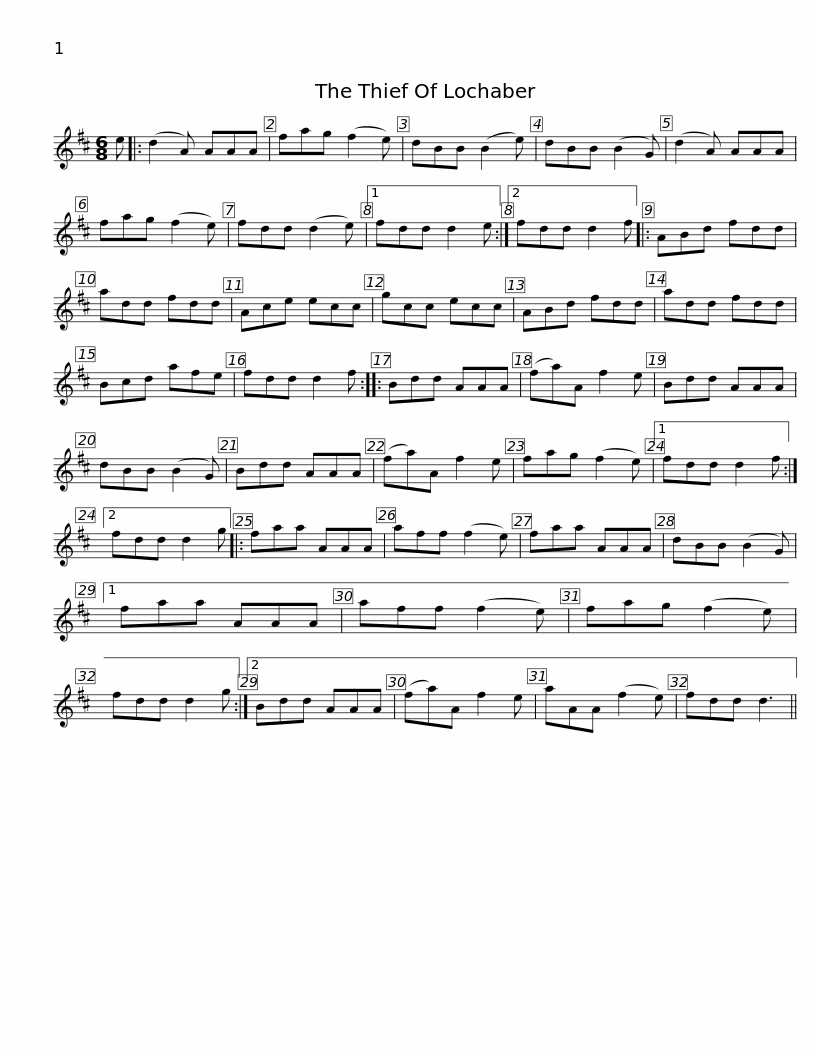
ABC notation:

X:1
L:1/8
M:6/8
I:linebreak $
K:D
V:1 treble
V:1
 e |: (d2 A) AAA | fag (f2 e) | dBB (B2 e) | dBB (B2 G) | %5
 (d2 A) AAA | fag (f2 e) | fdd (d2 e) |1$ fdd d2 e :|2 fdd d2 f |: %10
 ABd fdd | add fdd | Ace ecc | gcc ecc | ABd fdd |$ %15
 add fdd | Bcd afe | fdd d2 f :: Bdd AAA | (fa)A f2 e | %20
 Bdd AAA | dBB (B2 G) |$ Bdd AAA | (fa)A f2 e | fag (f2 e) |1 %25
 fdd d2 f :|2 fdd d2 g |: faa AAA | aff (f2 e) | faa AAA |$ %30
 dBB (B2 G) |1 faa AAA | aff (f2 e) | fag (f2 e) | fdd d2 g :|2 %35
 Bdd AAA | (fa)A f2 e | aAA (f2 e) |$ fdd d3 || %39
